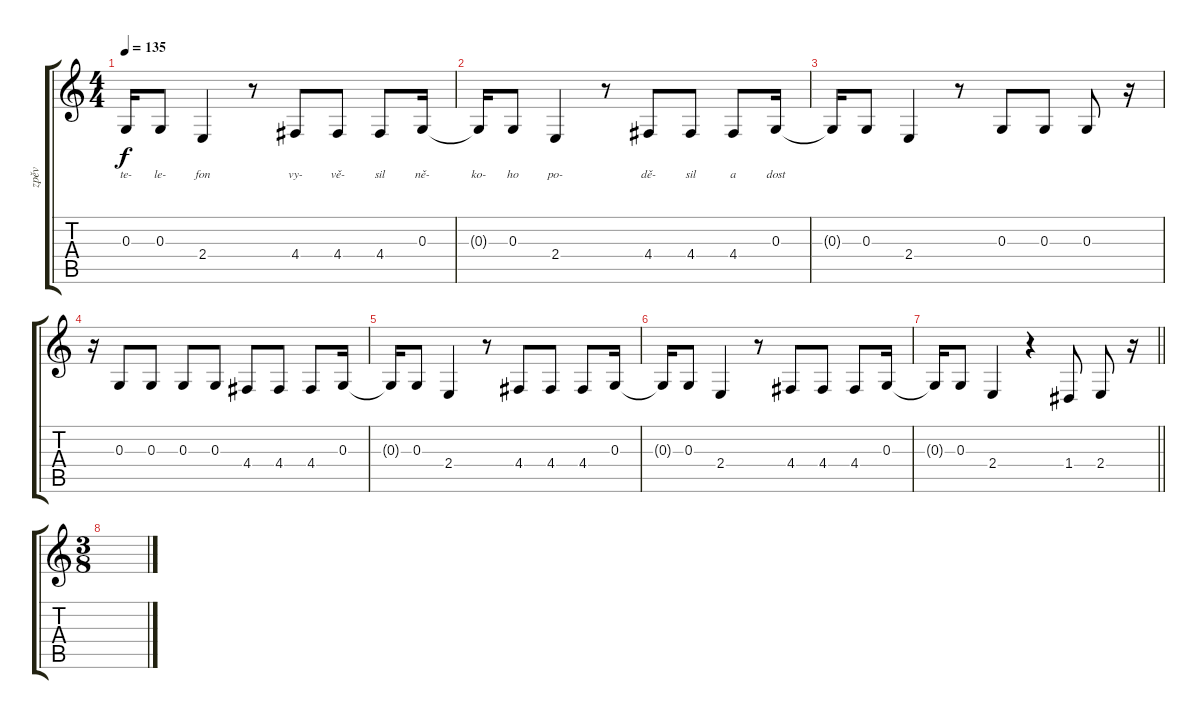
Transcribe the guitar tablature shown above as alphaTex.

\track ("zpěv" "zpěv") {instrument lead6voice}
\staff {score tabs}
\tuning (E4 B3 G3 D3 A2 E2) {hide}
\ts (4 4)
\tempo 135
\clef g2
\ks c
0.3{t}.16{lyrics (0 "te-") lyrics (1 "") lyrics (2 "") lyrics (3 "") lyrics (4 "") dy f} 0.3.8{lyrics (0 "le-") lyrics (1 "") lyrics (2 "") lyrics (3 "") lyrics (4 "")} 2.4.4{lyrics (0 "fon") lyrics (1 "") lyrics (2 "") lyrics (3 "") lyrics (4 "")} r.8 4.4.8{lyrics (0 "vy-") lyrics (1 "") lyrics (2 "") lyrics (3 "") lyrics (4 "")} 4.4.8{lyrics (0 "vě-") lyrics (1 "") lyrics (2 "") lyrics (3 "") lyrics (4 "")} 4.4.8{lyrics (0 "sil") lyrics (1 "") lyrics (2 "") lyrics (3 "") lyrics (4 "")} 0.3.16{lyrics (0 "ně-") lyrics (1 "") lyrics (2 "") lyrics (3 "") lyrics (4 "")} |
0.3{t}.16{lyrics (0 "ko-") lyrics (1 "") lyrics (2 "") lyrics (3 "") lyrics (4 "")} 0.3.8{lyrics (0 "ho") lyrics (1 "") lyrics (2 "") lyrics (3 "") lyrics (4 "")} 2.4.4{lyrics (0 "po-") lyrics (1 "") lyrics (2 "") lyrics (3 "") lyrics (4 "")} r.8 4.4.8{lyrics (0 "dě-") lyrics (1 "") lyrics (2 "") lyrics (3 "") lyrics (4 "")} 4.4.8{lyrics (0 "sil") lyrics (1 "") lyrics (2 "") lyrics (3 "") lyrics (4 "")} 4.4.8{lyrics (0 "a") lyrics (1 "") lyrics (2 "") lyrics (3 "") lyrics (4 "")} 0.3.16{lyrics (0 "dost") lyrics (1 "") lyrics (2 "") lyrics (3 "") lyrics (4 "")} |
0.3{t}.16 0.3.8 2.4.4 r.8 0.3.8 0.3.8 0.3.8 r.16 |
r.16 0.3.8 0.3.8 0.3.8 0.3.8 4.4.8 4.4.8 4.4.8 0.3.16 |
0.3{t}.16 0.3.8 2.4.4 r.8 4.4.8 4.4.8 4.4.8 0.3.16 |
0.3{t}.16 0.3.8 2.4.4 r.8 4.4.8 4.4.8 4.4.8 0.3.16 |
\barLineRight lightlight
0.3{t}.16 0.3.8 2.4.4 r.4 1.4.8 2.4.8 r.16 |
\ts (3 8)
